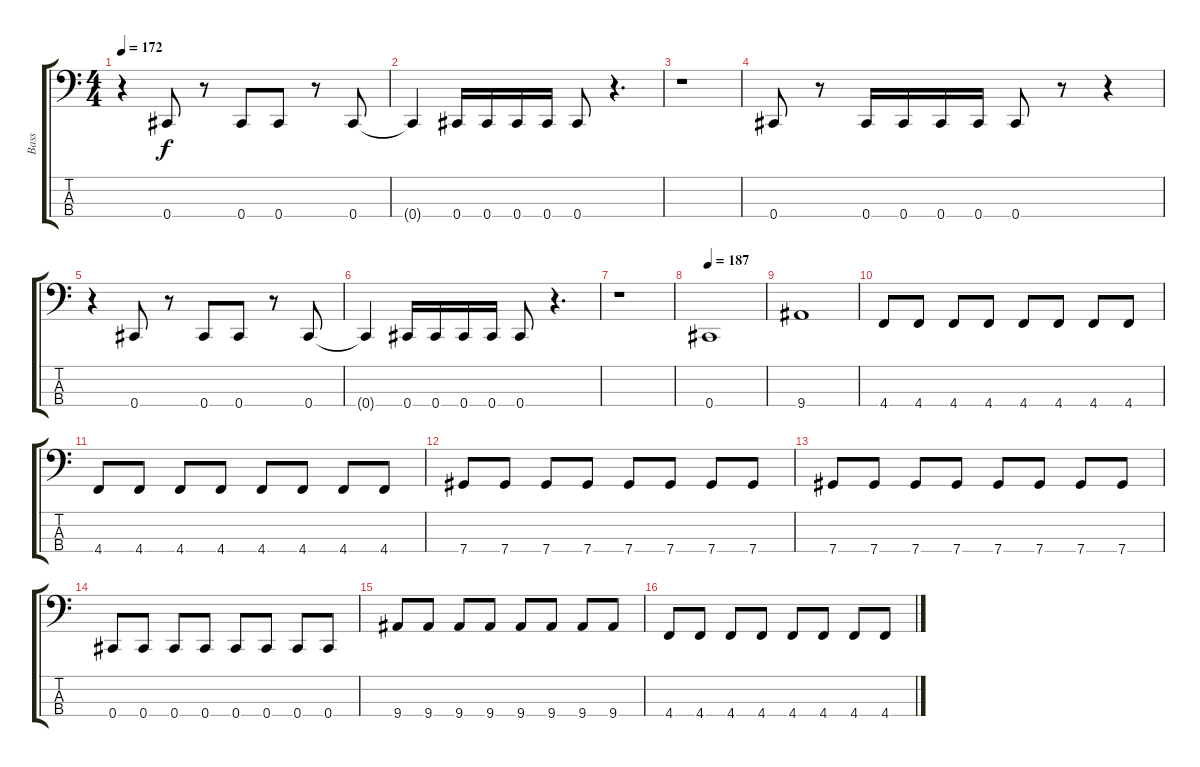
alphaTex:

\track ("Bass" "Bass") {instrument electricbassfinger}
\staff {score tabs}
\tuning (Gb2 Db2 Ab1 Db1) {hide}
\ts (4 4)
\tempo 172
\clef f4
\ks c
r.4{dy f} 0.4.8 r.8 0.4.8 0.4.8 r.8 0.4.8 |
0.4{t}.4 0.4.16 0.4.16 0.4.16 0.4.16 0.4.8 r.4{d} |
r.1 |
0.4.8 r.8 0.4.16 0.4.16 0.4.16 0.4.16 0.4.8 r.8 r.4 |
r.4 0.4.8 r.8 0.4.8 0.4.8 r.8 0.4.8 |
0.4{t}.4 0.4.16 0.4.16 0.4.16 0.4.16 0.4.8 r.4{d} |
r.1 |
\tempo 187
0.4.1 |
9.4.1 |
4.4.8 4.4.8 4.4.8 4.4.8 4.4.8 4.4.8 4.4.8 4.4.8 |
4.4.8 4.4.8 4.4.8 4.4.8 4.4.8 4.4.8 4.4.8 4.4.8 |
7.4.8 7.4.8 7.4.8 7.4.8 7.4.8 7.4.8 7.4.8 7.4.8 |
7.4.8 7.4.8 7.4.8 7.4.8 7.4.8 7.4.8 7.4.8 7.4.8 |
0.4.8 0.4.8 0.4.8 0.4.8 0.4.8 0.4.8 0.4.8 0.4.8 |
9.4.8 9.4.8 9.4.8 9.4.8 9.4.8 9.4.8 9.4.8 9.4.8 |
4.4.8 4.4.8 4.4.8 4.4.8 4.4.8 4.4.8 4.4.8 4.4.8
